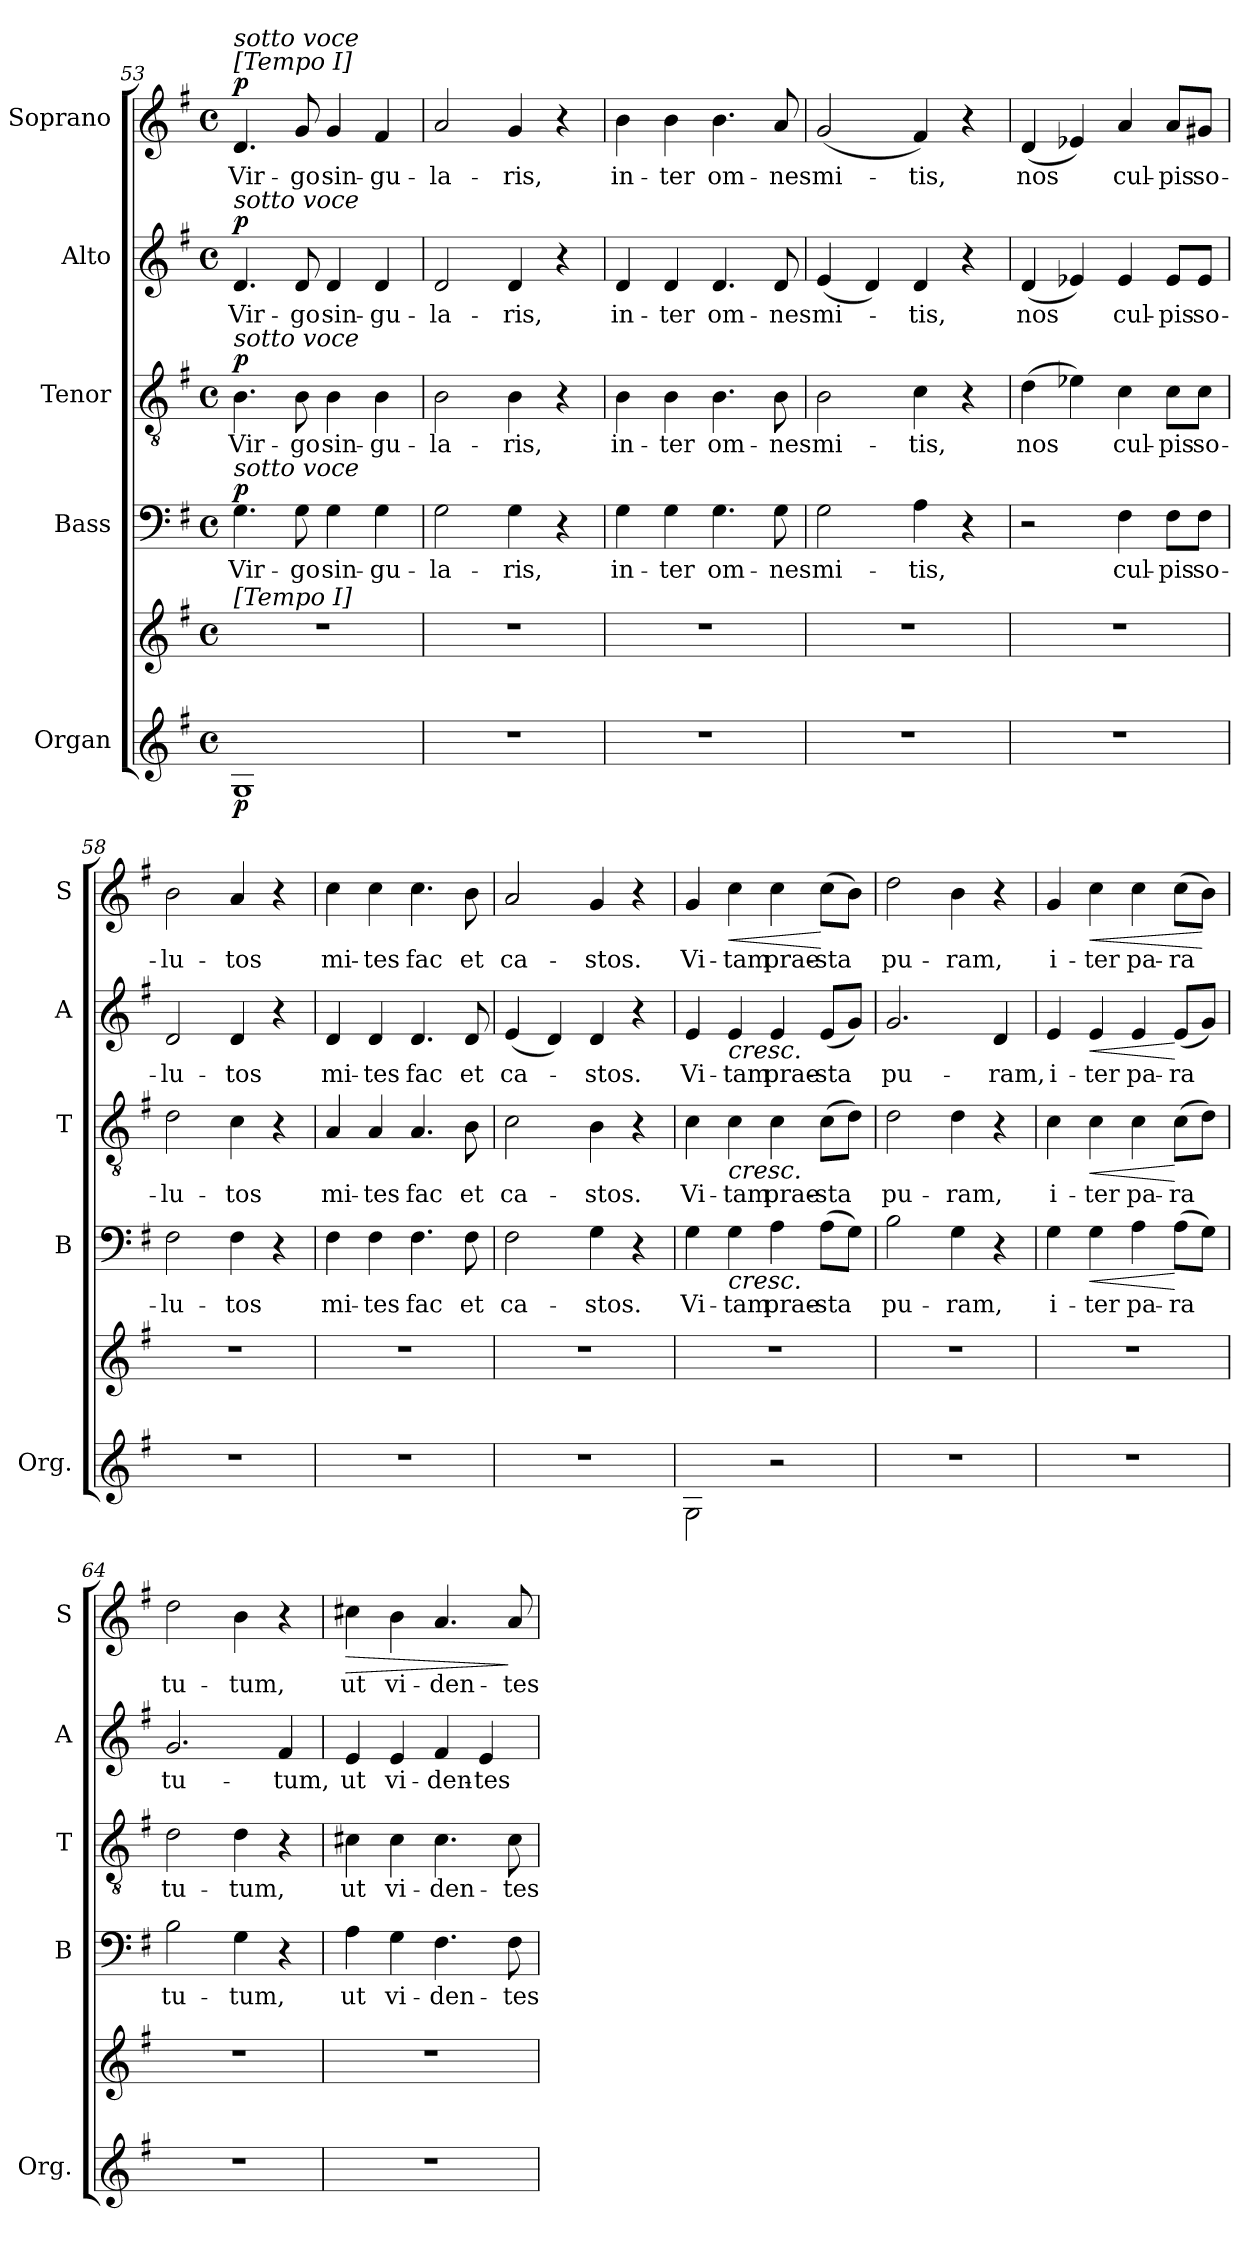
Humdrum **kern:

**kern	**kern	**dynam	**kern	**text	**dynam	**kern	**text	**dynam	**kern	**text	**dynam	**kern	**text	**dynam
*part5	*part5	*part5	*part4	*part4	*part4	*part3	*part3	*part3	*part2	*part2	*part2	*part1	*part1	*part1
*staff6	*staff5	*staff5/6	*staff4	*staff4	*staff4	*staff3	*staff3	*staff3	*staff2	*staff2	*staff2	*staff1	*staff1	*staff1
*I"Organ	*	*	*I"Bass	*	*	*I"Tenor	*	*	*I"Alto	*	*	*I"Soprano	*	*
*I'Org.	*	*	*I'B	*	*	*I'T	*	*	*I'A	*	*	*I'S	*	*
*clefG2	*clefG2	*	*clefF4	*	*	*clefGv2	*	*	*clefG2	*	*	*clefG2	*	*
*k[f#]	*k[f#]	*	*k[f#]	*	*	*k[f#]	*	*	*k[f#]	*	*	*k[f#]	*	*
*G:	*G:	*	*G:	*	*	*G:	*	*	*G:	*	*	*G:	*	*
*M4/4	*M4/4	*	*M4/4	*	*	*M4/4	*	*	*M4/4	*	*	*M4/4	*	*
*met(c)	*met(c)	*	*met(c)	*	*	*met(c)	*	*	*met(c)	*	*	*met(c)	*	*
=53	=53	=53	=53	=53	=53	=53	=53	=53	=53	=53	=53	=53	=53	=53
!	!	!	!	!	!	!	!	!	!	!	!	!LO:TX:a:B:t=[Tempo I]	!	!
!	!	!	!	!	!	!	!	!	!	!	!	!LO:TX:a:i:t=sotto voce	!	!
!	!	!	!	!	!	!	!	!	!LO:TX:a:i:t=sotto voce	!	!	!	!	!
!	!	!	!	!	!	!LO:TX:a:i:t=sotto voce	!	!	!	!	!	!	!	!
!	!	!	!LO:TX:a:i:t=sotto voce	!	!	!	!	!	!	!	!	!	!	!
!	!LO:TX:a:B:t=[Tempo I]	!	!	!	!	!	!	!	!	!	!	!	!	!
!	!	!LO:DY:b=2	!	!LO:LY:b	!LO:DY:b	!	!LO:LY:b	!LO:DY:b	!	!LO:LY:b	!LO:DY:b	!	!LO:LY:b	!LO:DY:b
1G	1r	p	4.G\	Vir-	p	4.B\	Vir-	p	4.d/	Vir-	p	4.d/	Vir-	p
!	!	!	!	!LO:LY:b	!	!	!LO:LY:b	!	!	!LO:LY:b	!	!	!LO:LY:b	!
.	.	.	8G\	-go	.	8B\	-go	.	8d/	-go	.	8g/	-go	.
!	!	!	!	!LO:LY:b	!	!	!LO:LY:b	!	!	!LO:LY:b	!	!	!LO:LY:b	!
.	.	.	4G\	sin-	.	4B\	sin-	.	4d/	sin-	.	4g/	sin-	.
!	!	!	!	!LO:LY:b	!	!	!LO:LY:b	!	!	!LO:LY:b	!	!	!LO:LY:b	!
.	.	.	4G\	-gu-	.	4B\	-gu-	.	4d/	-gu-	.	4f#/	-gu-	.
=54	=54	=54	=54	=54	=54	=54	=54	=54	=54	=54	=54	=54	=54	=54
!	!	!	!	!LO:LY:b	!	!	!LO:LY:b	!	!	!LO:LY:b	!	!	!LO:LY:b	!
1r	1r	.	2G\	-la-	.	2B\	-la-	.	2d/	-la-	.	2a/	-la-	.
!	!	!	!	!LO:LY:b	!	!	!LO:LY:b	!	!	!LO:LY:b	!	!	!LO:LY:b	!
.	.	.	4G\	-ris,	.	4B\	-ris,	.	4d/	-ris,	.	4g/	-ris,	.
.	.	.	4r	.	.	4r	.	.	4r	.	.	4r	.	.
!!LO:PB:g=z
=55	=55	=55	=55	=55	=55	=55	=55	=55	=55	=55	=55	=55	=55	=55
!	!	!	!	!LO:LY:b	!	!	!LO:LY:b	!	!	!LO:LY:b	!	!	!LO:LY:b	!
1r	1r	.	4G\	in-	.	4B\	in-	.	4d/	in-	.	4b\	in-	.
!	!	!	!	!LO:LY:b	!	!	!LO:LY:b	!	!	!LO:LY:b	!	!	!LO:LY:b	!
.	.	.	4G\	-ter	.	4B\	-ter	.	4d/	-ter	.	4b\	-ter	.
!	!	!	!	!LO:LY:b	!	!	!LO:LY:b	!	!	!LO:LY:b	!	!	!LO:LY:b	!
.	.	.	4.G\	om-	.	4.B\	om-	.	4.d/	om-	.	4.b\	om-	.
!	!	!	!	!LO:LY:b	!	!	!LO:LY:b	!	!	!LO:LY:b	!	!	!LO:LY:b	!
.	.	.	8G\	-nes	.	8B\	-nes	.	8d/	-nes	.	8a/	-nes	.
=56	=56	=56	=56	=56	=56	=56	=56	=56	=56	=56	=56	=56	=56	=56
!	!	!	!	!LO:LY:b	!	!	!LO:LY:b	!	!	!LO:LY:b	!	!	!LO:LY:b	!
1r	1r	.	2G\	mi-	.	2B\	mi-	.	(<4e/	mi-	.	(<2g/	mi-	.
.	.	.	.	.	.	.	.	.	4d/)	.	.	.	.	.
!	!	!	!	!LO:LY:b	!	!	!LO:LY:b	!	!	!LO:LY:b	!	!	!LO:LY:b	!
.	.	.	4A\	-tis,	.	4c\	-tis,	.	4d/	-tis,	.	4f#/)	-tis,	.
.	.	.	4r	.	.	4r	.	.	4r	.	.	4r	.	.
!!LO:PB:g=z
=57	=57	=57	=57	=57	=57	=57	=57	=57	=57	=57	=57	=57	=57	=57
!	!	!	!	!	!	!	!LO:LY:b	!	!	!LO:LY:b	!	!	!LO:LY:b	!
1r	1r	.	2r	.	.	(>4d\	nos	.	(<4d/	nos	.	(<4d/	nos	.
.	.	.	.	.	.	4e-X\)	.	.	4e-X/)	.	.	4e-X/)	.	.
!	!	!	!	!LO:LY:b	!	!	!LO:LY:b	!	!	!LO:LY:b	!	!	!LO:LY:b	!
.	.	.	4F#\	cul-	.	4c\	cul-	.	4e-/	cul-	.	4a/	cul-	.
!	!	!	!	!LO:LY:b	!	!	!LO:LY:b	!	!	!LO:LY:b	!	!	!LO:LY:b	!
.	.	.	8F#\L	-pis	.	8c\L	-pis	.	8e-/L	-pis	.	8a/L	-pis	.
!	!	!	!	!LO:LY:b	!	!	!LO:LY:b	!	!	!LO:LY:b	!	!	!LO:LY:b	!
.	.	.	8F#\J	so-	.	8c\J	so-	.	8e-/J	so-	.	8g#X/J	so-	.
=58	=58	=58	=58	=58	=58	=58	=58	=58	=58	=58	=58	=58	=58	=58
!	!	!	!	!LO:LY:b	!	!	!LO:LY:b	!	!	!LO:LY:b	!	!	!LO:LY:b	!
1r	1r	.	2F#\	-lu-	.	2d\	-lu-	.	2d/	-lu-	.	2b\	-lu-	.
!	!	!	!	!LO:LY:b	!	!	!LO:LY:b	!	!	!LO:LY:b	!	!	!LO:LY:b	!
.	.	.	4F#\	-tos	.	4c\	-tos	.	4d/	-tos	.	4a/	-tos	.
.	.	.	4r	.	.	4r	.	.	4r	.	.	4r	.	.
=59	=59	=59	=59	=59	=59	=59	=59	=59	=59	=59	=59	=59	=59	=59
!	!	!	!	!LO:LY:b	!	!	!LO:LY:b	!	!	!LO:LY:b	!	!	!LO:LY:b	!
1r	1r	.	4F#\	mi-	.	4A/	mi-	.	4d/	mi-	.	4cc\	mi-	.
!	!	!	!	!LO:LY:b	!	!	!LO:LY:b	!	!	!LO:LY:b	!	!	!LO:LY:b	!
.	.	.	4F#\	-tes	.	4A/	-tes	.	4d/	-tes	.	4cc\	-tes	.
!	!	!	!	!LO:LY:b	!	!	!LO:LY:b	!	!	!LO:LY:b	!	!	!LO:LY:b	!
.	.	.	4.F#\	fac	.	4.A/	fac	.	4.d/	fac	.	4.cc\	fac	.
!	!	!	!	!LO:LY:b	!	!	!LO:LY:b	!	!	!LO:LY:b	!	!	!LO:LY:b	!
.	.	.	8F#\	et	.	8B\	et	.	8d/	et	.	8b\	et	.
=60	=60	=60	=60	=60	=60	=60	=60	=60	=60	=60	=60	=60	=60	=60
!	!	!	!	!LO:LY:b	!	!	!LO:LY:b	!	!	!LO:LY:b	!	!	!LO:LY:b	!
1r	1r	.	2F#\	ca-	.	2c\	ca-	.	(<4e/	ca-	.	2a/	ca-	.
.	.	.	.	.	.	.	.	.	4d/)	.	.	.	.	.
!	!	!	!	!LO:LY:b	!	!	!LO:LY:b	!	!	!LO:LY:b	!	!	!LO:LY:b	!
.	.	.	4G\	-stos.	.	4B\	-stos.	.	4d/	-stos.	.	4g/	-stos.	.
.	.	.	4r	.	.	4r	.	.	4r	.	.	4r	.	.
=61	=61	=61	=61	=61	=61	=61	=61	=61	=61	=61	=61	=61	=61	=61
!	!	!	!	!LO:LY:b	!	!	!LO:LY:b	!	!	!LO:LY:b	!	!	!LO:LY:b	!
2G\	1r	.	4G\	Vi-	.	4c\	Vi-	.	4e/	Vi-	.	4g/	Vi-	.
!	!	!	!	!LO:LY:b	!LO:HP:b	!	!LO:LY:b	!LO:HP:b	!	!LO:LY:b	!LO:HP:b	!	!LO:LY:b	!LO:HP:b
.	.	.	4G\	-tam	<	4c\	-tam	<	4e/	-tam	<	4cc\	-tam	<
!	!	!	!	!LO:LY:b	!	!	!LO:LY:b	!	!	!LO:LY:b	!	!	!LO:LY:b	!
2r	.	.	4A\	prae-	.	4c\	prae-	.	4e/	prae-	.	4cc\	prae-	.
!	!	!	!	!LO:LY:b	!	!	!LO:LY:b	!	!	!LO:LY:b	!	!	!LO:LY:b	!
.	.	.	(>8A\L	-sta	.	(>8c\L	-sta	.	(<8e/L	-sta	.	(>8cc\L	-sta	[
.	.	.	8G\J)	.	.	8d\J)	.	.	8g/J)	.	.	8b\J)	.	.
=62	=62	=62	=62	=62	=62	=62	=62	=62	=62	=62	=62	=62	=62	=62
!	!	!	!	!LO:LY:b	!	!	!LO:LY:b	!	!	!LO:LY:b	!	!	!LO:LY:b	!
1r	1r	.	2B\	pu-	.	2d\	pu-	.	2.g/	pu-	.	2dd\	pu-	.
!	!	!	!	!LO:LY:b	!	!	!LO:LY:b	!	!	!	!	!	!LO:LY:b	!
.	.	.	4G\	-ram,	.	4d\	-ram,	.	.	.	.	4b\	-ram,	.
!	!	!	!	!	!	!	!	!	!	!LO:LY:b	!	!	!	!
.	.	.	4r	.	.	4r	.	.	4d/	-ram,	.	4r	.	.
!!LO:PB:g=z
=63	=63	=63	=63	=63	=63	=63	=63	=63	=63	=63	=63	=63	=63	=63
!	!	!	!	!LO:LY:b	!	!	!LO:LY:b	!	!	!LO:LY:b	!	!	!LO:LY:b	!
1r	1r	.	4G\	i-	.	4c\	i-	.	4e/	i-	.	4g/	i-	.
!	!	!	!	!LO:LY:b	!LO:HP:b	!	!LO:LY:b	!LO:HP:b	!	!LO:LY:b	!LO:HP:b	!	!LO:LY:b	!LO:HP:b
.	.	.	4G\	-ter	<	4c\	-ter	<	4e/	-ter	<	4cc\	-ter	<
!	!	!	!	!LO:LY:b	!	!	!LO:LY:b	!	!	!LO:LY:b	!	!	!LO:LY:b	!
.	.	.	4A\	pa-	.	4c\	pa-	.	4e/	pa-	.	4cc\	pa-	.
!	!	!	!	!LO:LY:b	!	!	!LO:LY:b	!	!	!LO:LY:b	!	!	!LO:LY:b	!
.	.	.	(>8A\L	-ra	[	(>8c\L	-ra	[	(<8e/L	-ra	[	(>8cc\L	-ra	.
.	.	.	8G\J)	.	.	8d\J)	.	.	8g/J)	.	.	8b\J)	.	[
=64	=64	=64	=64	=64	=64	=64	=64	=64	=64	=64	=64	=64	=64	=64
!	!	!	!	!LO:LY:b	!	!	!LO:LY:b	!	!	!LO:LY:b	!	!	!LO:LY:b	!
1r	1r	.	2B\	tu-	.	2d\	tu-	.	2.g/	tu-	.	2dd\	tu-	.
!	!	!	!	!LO:LY:b	!	!	!LO:LY:b	!	!	!	!	!	!LO:LY:b	!
.	.	.	4G\	-tum,	.	4d\	-tum,	.	.	.	.	4b\	-tum,	.
!	!	!	!	!	!	!	!	!	!	!LO:LY:b	!	!	!	!
.	.	.	4r	.	.	4r	.	.	4f#/	-tum,	.	4r	.	.
=65	=65	=65	=65	=65	=65	=65	=65	=65	=65	=65	=65	=65	=65	=65
!	!	!	!	!LO:LY:b	!	!	!LO:LY:b	!	!	!LO:LY:b	!	!	!LO:LY:b	!LO:HP:b
1r	1r	.	4A\	ut	.	4c#X\	ut	.	4e/	ut	.	4cc#X\	ut	>
!	!	!	!	!LO:LY:b	!	!	!LO:LY:b	!	!	!LO:LY:b	!	!	!LO:LY:b	!
.	.	.	4G\	vi-	.	4c#\	vi-	.	4e/	vi-	.	4b\	vi-	.
!	!	!	!	!LO:LY:b	!	!	!LO:LY:b	!	!	!LO:LY:b	!	!	!LO:LY:b	!
.	.	.	4.F#\	-den-	.	4.c#\	-den-	[	4f#/	-den-	.	4.a/	-den-	.
!	!	!	!	!	!	!	!	!	!	!LO:LY:b	!	!	!	!
.	.	.	.	.	.	.	.	.	4e/	-tes	[	.	.	.
!	!	!	!	!LO:LY:b	!	!	!LO:LY:b	!	!	!	!	!	!LO:LY:b	!
.	.	.	8F#\	-tes	[	8c#\	-tes	.	.	.	.	8a/	-tes	]
=	=	=	=	=	=	=	=	=	=	=	=	=	=	=
*-	*-	*-	*-	*-	*-	*-	*-	*-	*-	*-	*-	*-	*-	*-
